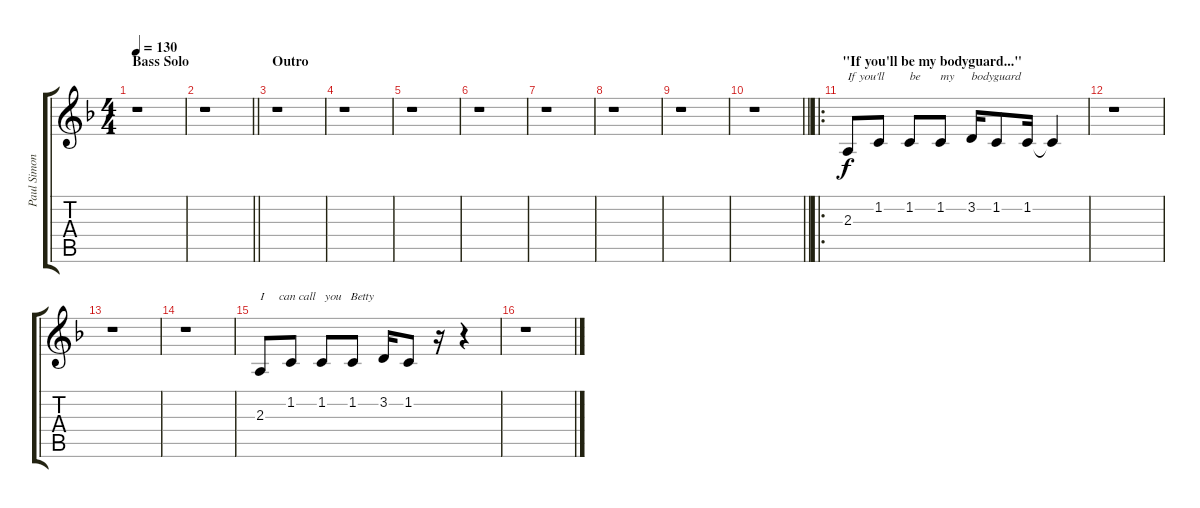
\track ("Paul Simon" "Paul Simon") {instrument voiceoohs}
\staff {score tabs}
\tuning (E4 B3 G3 D3 A2 E2) {hide}
\ts (4 4)
\section ("" "Bass Solo")
\tempo 130
\clef g2
\ks f
r.1{dy mp} |
\barLineRight lightlight
r.1 |
\section ("" "Outro")
r.1 |
r.1 |
r.1 |
r.1 |
r.1 |
r.1 |
r.1 |
\barLineRight lightlight
r.1 |
\ro
\section ("" "\"If you'll be my bodyguard...\"")
2.3.8{txt "If you'll" dy f} 1.2.8 1.2.8{txt "be"} 1.2.8{txt "my"} 3.2.16{txt "bodyguard"} 1.2.8 1.2.16 1.2{t}.4 |
r.1 |
r.1 |
r.1 |
2.3.8{txt "I     can call   you   Betty"} 1.2.8 1.2.8 1.2.8 3.2.16 1.2.8 r.16 r.4 |
r.1
